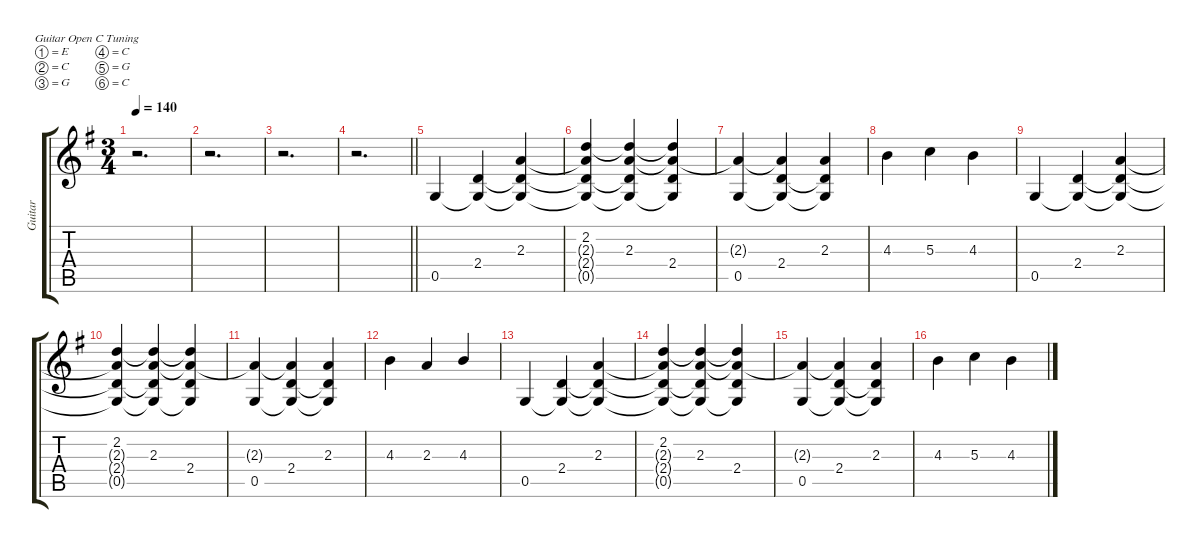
\defaultSystemsLayout 8
\hideDynamics
\bracketExtendMode groupsimilarinstruments
\firstSystemTrackNameMode fullname
\otherSystemsTrackNameOrientation horizontal
\track ("Guitar" "s.guit.") {mute instrument acousticguitarsteel}
\staff {score tabs}
\tuning (E4 C4 G3 C3 G2 C2)
\ts (3 4)
\beaming (8 2 2 2)
\tempo 140
\clef g2
\ks g
r.2{d dy mf instrument acousticguitarsteel beam Down} |
r.2{d beam Down} |
r.2{d beam Down} |
\barLineRight lightlight
r.2{d beam Down} |
0.5{acc forcenatural}.4{beam Up} (2.4{acc forcenatural} 0.5{t acc forcenatural}).4{beam Up} (2.3{acc forcenatural} 2.4{t acc forcenatural} 0.5{t acc forcenatural}).4{beam Up} |
(2.2{acc forcenatural} 2.3{t acc forcenatural} 2.4{t acc forcenatural} 0.5{t acc forcenatural}).4{beam Up} (2.2{t acc forcenatural} 2.3{acc forcenatural} 2.4{t acc forcenatural} 0.5{t acc forcenatural}).4{dy f beam Up} (2.2{t acc forcenatural} 2.3{t acc forcenatural} 2.4{acc forcenatural} 0.5{t acc forcenatural}).4{beam Up} |
(2.3{t acc forcenatural} 0.5{acc forcenatural}).4{beam Up} (2.3{t acc forcenatural} 2.4{acc forcenatural} 0.5{t acc forcenatural}).4{beam Up} (2.3{acc forcenatural} 2.4{t acc forcenatural} 0.5{t acc forcenatural}).4{dy mf beam Up} |
4.3{acc forcenatural}.4{beam Down} 5.3{acc forcenatural}.4{beam Down} 4.3{acc forcenatural}.4{beam Down} |
0.5{acc forcenatural}.4{beam Up} (2.4{acc forcenatural} 0.5{t acc forcenatural}).4{beam Up} (2.3{acc forcenatural} 2.4{t acc forcenatural} 0.5{t acc forcenatural}).4{beam Up} |
(2.2{acc forcenatural} 2.3{t acc forcenatural} 2.4{t acc forcenatural} 0.5{t acc forcenatural}).4{beam Up} (2.2{t acc forcenatural} 2.3{acc forcenatural} 2.4{t acc forcenatural} 0.5{t acc forcenatural}).4{dy f beam Up} (2.2{t acc forcenatural} 2.3{t acc forcenatural} 2.4{acc forcenatural} 0.5{t acc forcenatural}).4{beam Up} |
(2.3{t acc forcenatural} 0.5{acc forcenatural}).4{beam Up} (2.3{t acc forcenatural} 2.4{acc forcenatural} 0.5{t acc forcenatural}).4{beam Up} (2.3{acc forcenatural} 2.4{t acc forcenatural} 0.5{t acc forcenatural}).4{dy mf beam Up} |
4.3{acc forcenatural}.4{beam Down} 2.3{acc forcenatural}.4{beam Up} 4.3{acc forcenatural}.4{beam Up} |
0.5{acc forcenatural}.4{beam Up} (2.4{acc forcenatural} 0.5{t acc forcenatural}).4{beam Up} (2.3{acc forcenatural} 2.4{t acc forcenatural} 0.5{t acc forcenatural}).4{beam Up} |
(2.2{acc forcenatural} 2.3{t acc forcenatural} 2.4{t acc forcenatural} 0.5{t acc forcenatural}).4{beam Up} (2.2{t acc forcenatural} 2.3{acc forcenatural} 2.4{t acc forcenatural} 0.5{t acc forcenatural}).4{dy f beam Up} (2.2{t acc forcenatural} 2.3{t acc forcenatural} 2.4{acc forcenatural} 0.5{t acc forcenatural}).4{beam Up} |
(2.3{t acc forcenatural} 0.5{acc forcenatural}).4{beam Up} (2.3{t acc forcenatural} 2.4{acc forcenatural} 0.5{t acc forcenatural}).4{beam Up} (2.3{acc forcenatural} 2.4{t acc forcenatural} 0.5{t acc forcenatural}).4{dy mf beam Up} |
4.3{acc forcenatural}.4{beam Down} 5.3{acc forcenatural}.4{beam Down} 4.3{acc forcenatural}.4{beam Down}
